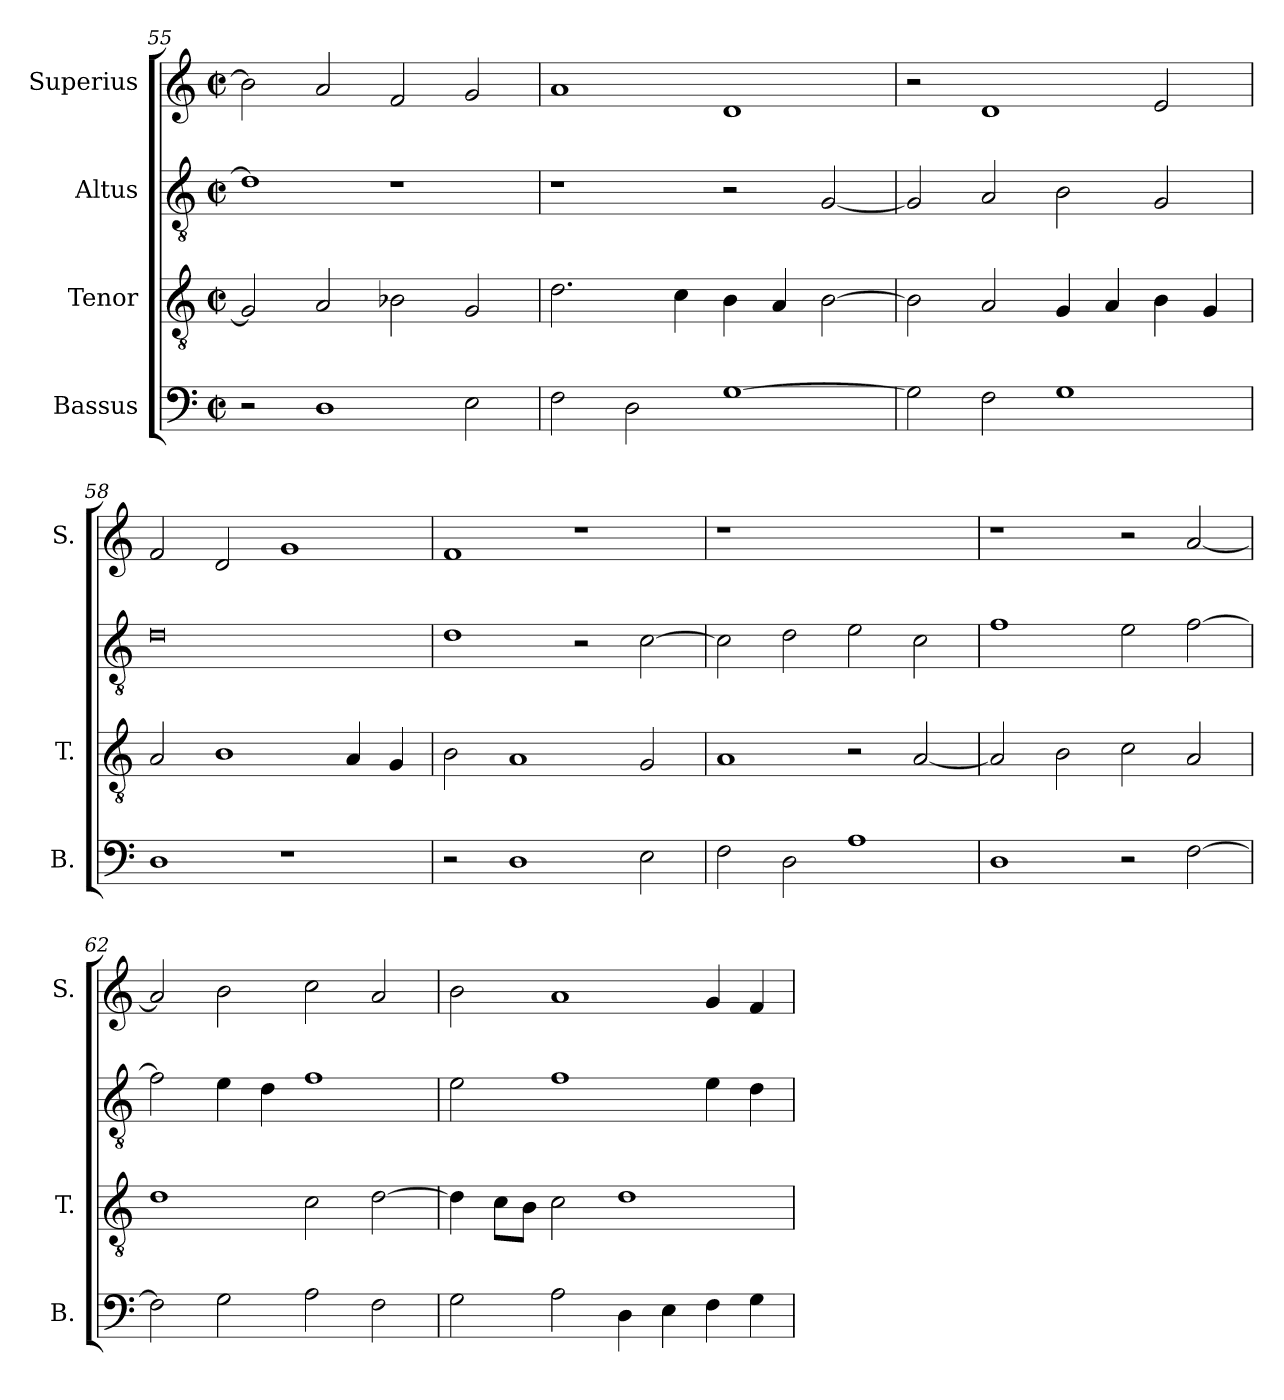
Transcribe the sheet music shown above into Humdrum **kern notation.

**kern	**kern	**kern	**kern
*part4	*part3	*part2	*part1
*staff4	*staff3	*staff2	*staff1
*I"Bassus	*I"Tenor	*I"Altus	*I"Superius
*I'B.	*I'T.	*	*I'S.
*clefF4	*clefGv2	*clefGv2	*clefG2
*	*ITrd7c12	*ITrd7c12	*
*k[]	*k[]	*k[]	*k[]
*C:	*C:	*C:	*C:
*M2/2	*M2/2	*M2/2	*M2/2
*met(c|)	*met(c|)	*met(c|)	*met(c|)
=55	=55	=55	=55
2r	2GGi/]	1Di]	2b-i\]
1Di	2AAi/	.	2ai/
.	2BB-Xi\	1r	2fi/
2Ei\	2GGi/	.	2gi/
=56	=56	=56	=56
2Fi\	2.Di\	1r	1ai
2Di\	.	.	.
.	4Ci\	.	.
[>1Gi	4BBi\	2r	1di
.	4AAi/	.	.
.	[>2BBi\	[<2GGi/	.
=57	=57	=57	=57
2Gi\]	2BBi\]	2GGi/]	2r
2Fi\	2AAi/	2AAi/	1di
1Gi	4GGi/	2BBi\	.
.	4AAi/	.	.
.	4BBi\	2GGi/	2ei/
.	4GGi/	.	.
!!LO:PB:g=z
=58	=58	=58	=58
1Di	2AAi/	0Di	2fi/
.	1BBi	.	2di/
1r	.	.	1gi
.	4AAi/	.	.
.	4GGi/	.	.
=59	=59	=59	=59
2r	2BBi\	1Di	1fi
1Di	1AAi	.	.
.	.	2r	1r
2Ei\	2GGi/	[>2Ci\	.
=60	=60	=60	=60
!	!	!	!LO:N:vis=1
2Fi\	1AAi	2Ci\]	1r
2Di\	.	2Di\	.
1Ai	2r	2Ei\	1ryy
.	[<2AAi/	2Ci\	.
=61	=61	=61	=61
1Di	2AAi/]	1Fi	1r
.	2BBi\	.	.
2r	2Ci\	2Ei\	2r
[>2Fi\	2AAi/	[>2Fi\	[<2ai/
=62	=62	=62	=62
2Fi\]	1Di	2Fi\]	2ai/]
2Gi\	.	4Ei\	2bi\
.	.	4Di\	.
2Ai\	2Ci\	1Fi	2cci\
2Fi\	[>2Di\	.	2ai/
!!LO:LB:g=z
=63	=63	=63	=63
2Gi\	4Di\]	2Ei\	2bi\
.	8Ci\L	.	.
.	8BBi\J	.	.
2Ai\	2Ci\	1Fi	1ai
4Di\	1Di	.	.
4Ei\	.	.	.
4Fi\	.	4Ei\	4gi/
4Gi\	.	4Di\	4fi/
=	=	=	=
*-	*-	*-	*-
